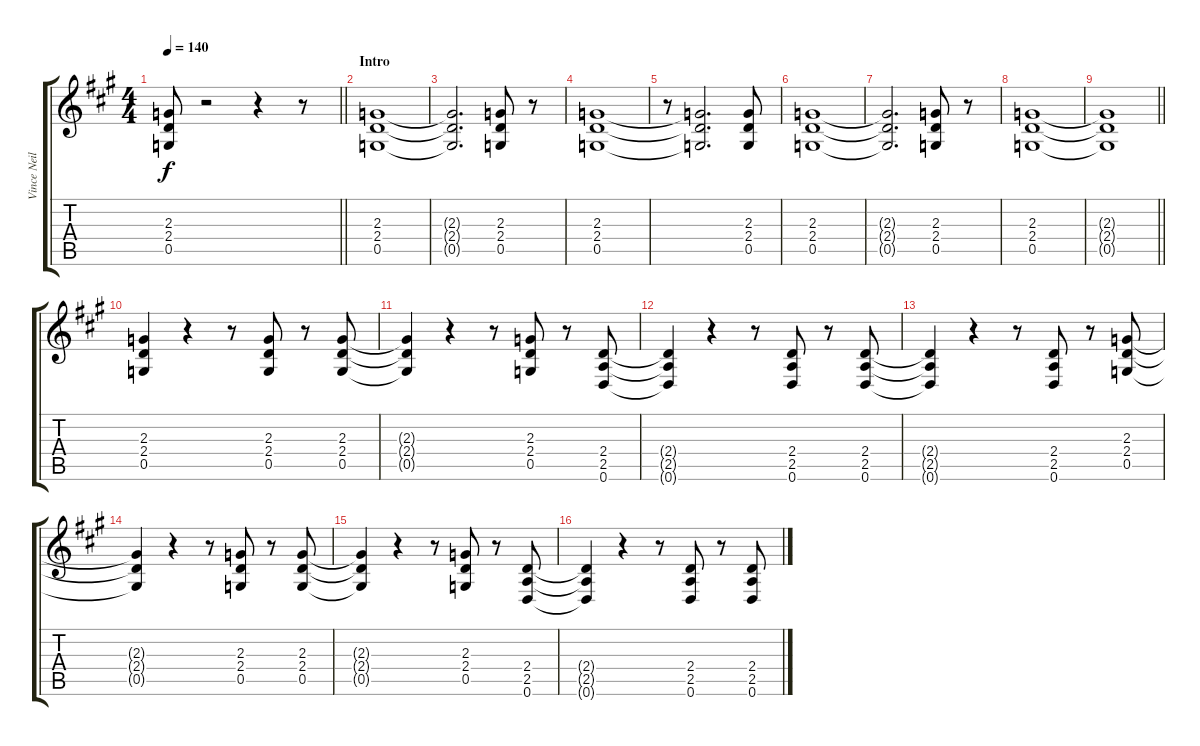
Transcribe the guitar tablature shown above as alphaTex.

\track ("Vince Neil" "Vince Neil") {instrument distortionguitar}
\staff {score tabs}
\tuning (D4 A3 F3 C3 G2 D2) {hide}
\ts (4 4)
\tempo 140
\clef g2
\barLineRight lightlight
\ks a
(2.3 2.4 0.5).8{dy f instrument distortionguitar} r.2 r.4 r.8 |
\section ("" "Intro")
(2.3 2.4 0.5).1 |
(2.3{t} 2.4{t} 0.5{t}).2{d} (2.3 2.4 0.5).8 r.8 |
(2.3 2.4 0.5).1 |
r.8 (2.3{t} 2.4{t} 0.5{t}).2{d} (2.3 2.4 0.5).8 |
(2.3 2.4 0.5).1 |
(2.3{t} 2.4{t} 0.5{t}).2{d} (2.3 2.4 0.5).8 r.8 |
(2.3 2.4 0.5).1 |
\barLineRight lightlight
(2.3{t} 2.4{t} 0.5{t}).1 |
(2.3 2.4 0.5).4 r.4 r.8 (2.3 2.4 0.5).8 r.8 (2.3 2.4 0.5).8 |
(2.3{t} 2.4{t} 0.5{t}).4 r.4 r.8 (2.3 2.4 0.5).8 r.8 (2.4 2.5 0.6).8 |
(2.4{t} 2.5{t} 0.6{t}).4 r.4 r.8 (2.4 2.5 0.6).8 r.8 (2.4 2.5 0.6).8 |
(2.4{t} 2.5{t} 0.6{t}).4 r.4 r.8 (2.4 2.5 0.6).8 r.8 (2.3 2.4 0.5).8 |
(2.3{t} 2.4{t} 0.5{t}).4 r.4 r.8 (2.3 2.4 0.5).8 r.8 (2.3 2.4 0.5).8 |
(2.3{t} 2.4{t} 0.5{t}).4 r.4 r.8 (2.3 2.4 0.5).8 r.8 (2.4 2.5 0.6).8 |
(2.4{t} 2.5{t} 0.6{t}).4 r.4 r.8 (2.4 2.5 0.6).8 r.8 (2.4 2.5 0.6).8
